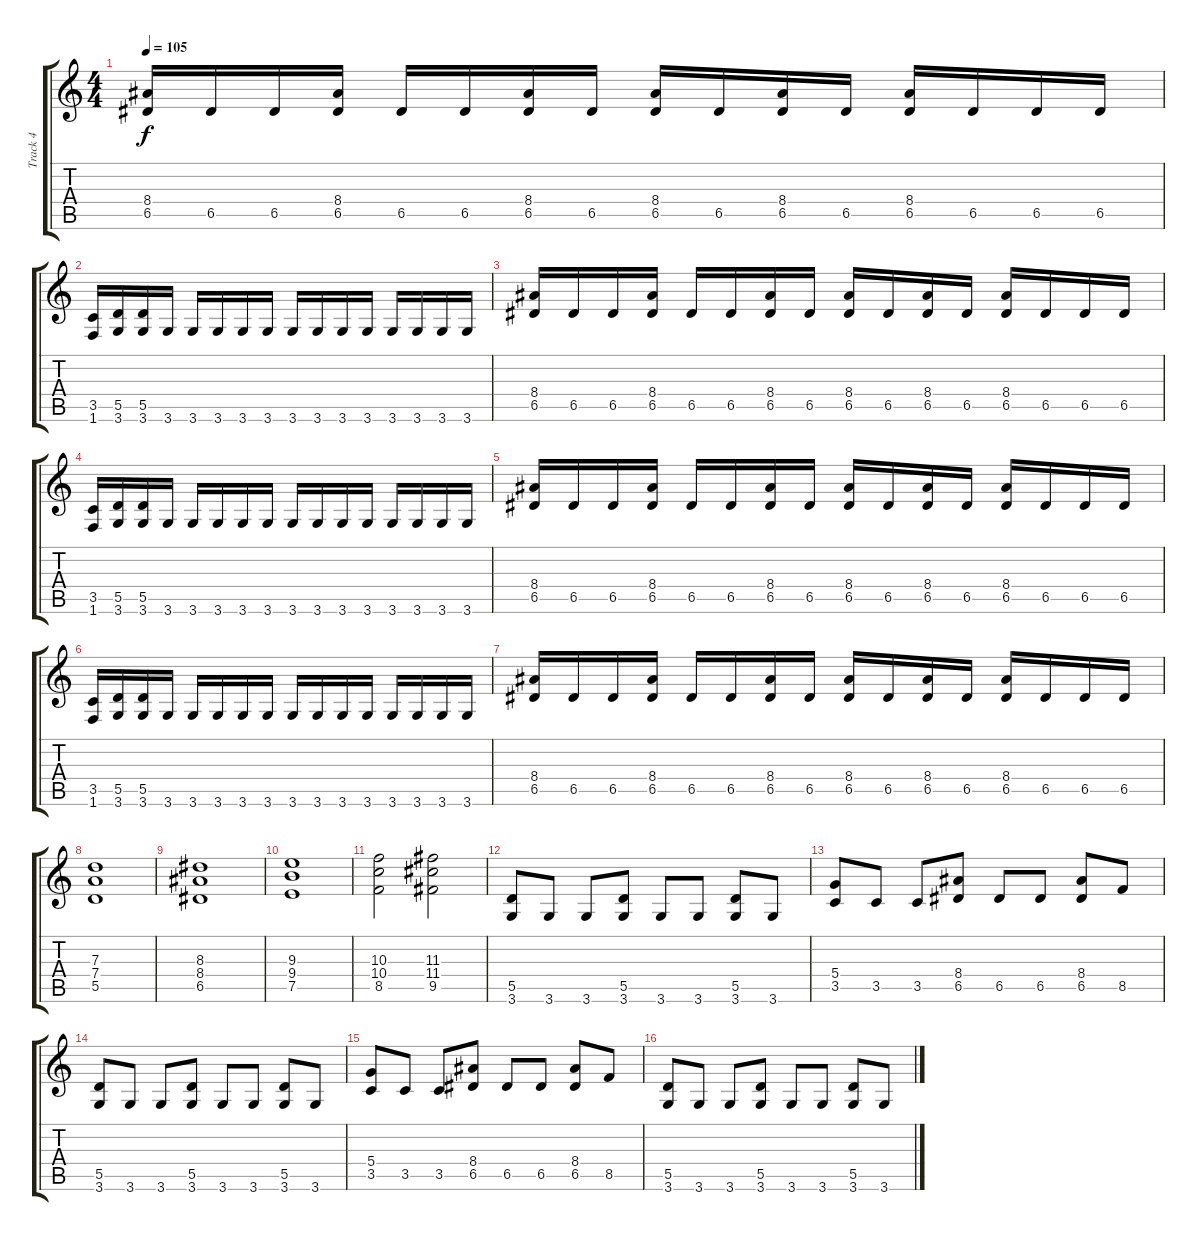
\track ("Track 4" "Track 4") {instrument distortionguitar}
\staff {score tabs}
\tuning (E4 B3 G3 D3 A2 E2) {hide}
\ts (4 4)
\tempo 105
\clef g2
\ks c
(8.4 6.5).16{dy f} 6.5.16 6.5.16 (8.4 6.5).16 6.5.16 6.5.16 (8.4 6.5).16 6.5.16 (8.4 6.5).16 6.5.16 (8.4 6.5).16 6.5.16 (8.4 6.5).16 6.5.16 6.5.16 6.5.16 |
(3.5 1.6).16 (5.5 3.6).16 (5.5 3.6).16 3.6.16 3.6.16 3.6.16 3.6.16 3.6.16 3.6.16 3.6.16 3.6.16 3.6.16 3.6.16 3.6.16 3.6.16 3.6.16 |
(8.4 6.5).16 6.5.16 6.5.16 (8.4 6.5).16 6.5.16 6.5.16 (8.4 6.5).16 6.5.16 (8.4 6.5).16 6.5.16 (8.4 6.5).16 6.5.16 (8.4 6.5).16 6.5.16 6.5.16 6.5.16 |
(3.5 1.6).16 (5.5 3.6).16 (5.5 3.6).16 3.6.16 3.6.16 3.6.16 3.6.16 3.6.16 3.6.16 3.6.16 3.6.16 3.6.16 3.6.16 3.6.16 3.6.16 3.6.16 |
(8.4 6.5).16 6.5.16 6.5.16 (8.4 6.5).16 6.5.16 6.5.16 (8.4 6.5).16 6.5.16 (8.4 6.5).16 6.5.16 (8.4 6.5).16 6.5.16 (8.4 6.5).16 6.5.16 6.5.16 6.5.16 |
(3.5 1.6).16 (5.5 3.6).16 (5.5 3.6).16 3.6.16 3.6.16 3.6.16 3.6.16 3.6.16 3.6.16 3.6.16 3.6.16 3.6.16 3.6.16 3.6.16 3.6.16 3.6.16 |
(8.4 6.5).16 6.5.16 6.5.16 (8.4 6.5).16 6.5.16 6.5.16 (8.4 6.5).16 6.5.16 (8.4 6.5).16 6.5.16 (8.4 6.5).16 6.5.16 (8.4 6.5).16 6.5.16 6.5.16 6.5.16 |
(7.3 7.4 5.5).1 |
(8.3 8.4 6.5).1 |
(9.3 9.4 7.5).1 |
(10.3 10.4 8.5).2 (11.3 11.4 9.5).2 |
(5.5 3.6).8 3.6.8 3.6.8 (5.5 3.6).8 3.6.8 3.6.8 (5.5 3.6).8 3.6.8 |
(5.4 3.5).8 3.5.8 3.5.8 (8.4 6.5).8 6.5.8 6.5.8 (8.4 6.5).8 8.5.8 |
(5.5 3.6).8 3.6.8 3.6.8 (5.5 3.6).8 3.6.8 3.6.8 (5.5 3.6).8 3.6.8 |
(5.4 3.5).8 3.5.8 3.5.8 (8.4 6.5).8 6.5.8 6.5.8 (8.4 6.5).8 8.5.8 |
(5.5 3.6).8 3.6.8 3.6.8 (5.5 3.6).8 3.6.8 3.6.8 (5.5 3.6).8 3.6.8
